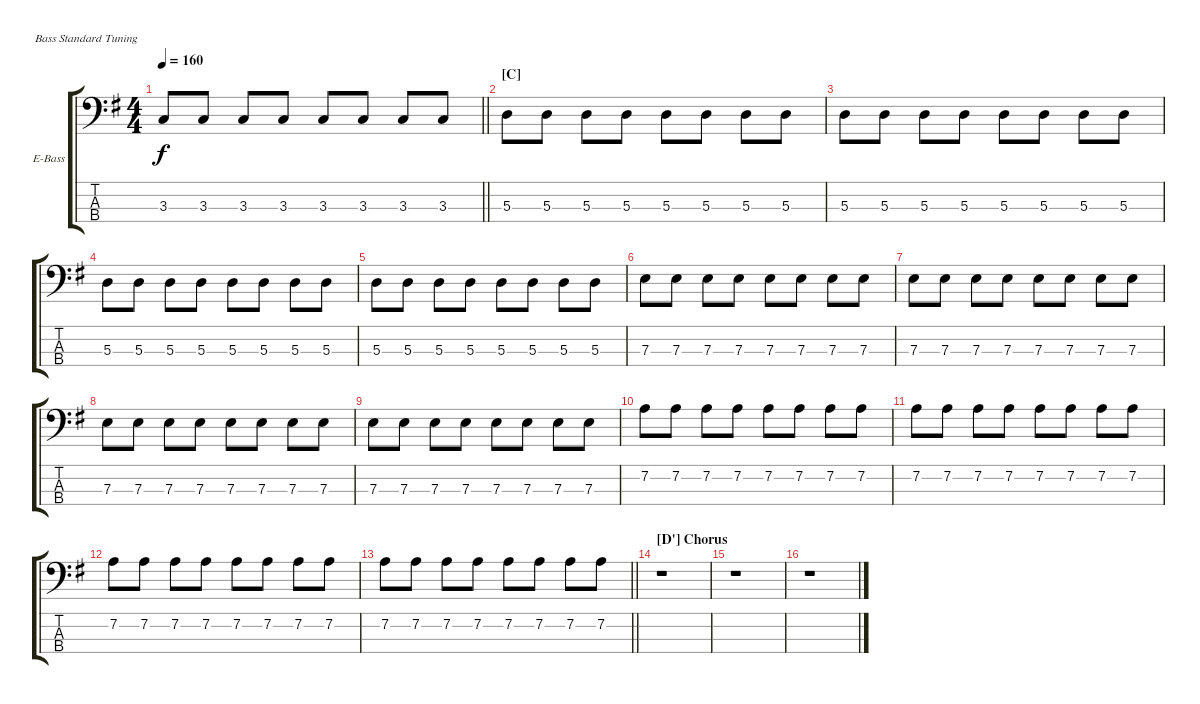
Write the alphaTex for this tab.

\bracketExtendMode groupsimilarinstruments
\firstSystemTrackNameOrientation horizontal
\otherSystemsTrackNameOrientation horizontal
\track ("Nikolaï Fraiture" "E-Bass") {instrument electricbassfinger}
\staff {score tabs}
\tuning (G2 D2 A1 E1)
\ts (4 4)
\tempo 160
\clef f4
\barLineRight lightlight
\ks g
3.3.8{dy f} 3.3.8 3.3.8 3.3.8 3.3.8 3.3.8 3.3.8 3.3.8 |
\section ("C" "")
5.3.8 5.3.8 5.3.8 5.3.8 5.3.8 5.3.8 5.3.8 5.3.8 |
5.3.8 5.3.8 5.3.8 5.3.8 5.3.8 5.3.8 5.3.8 5.3.8 |
5.3.8 5.3.8 5.3.8 5.3.8 5.3.8 5.3.8 5.3.8 5.3.8 |
5.3.8 5.3.8 5.3.8 5.3.8 5.3.8 5.3.8 5.3.8 5.3.8 |
7.3.8 7.3.8 7.3.8 7.3.8 7.3.8 7.3.8 7.3.8 7.3.8 |
7.3.8 7.3.8 7.3.8 7.3.8 7.3.8 7.3.8 7.3.8 7.3.8 |
7.3.8 7.3.8 7.3.8 7.3.8 7.3.8 7.3.8 7.3.8 7.3.8 |
7.3.8 7.3.8 7.3.8 7.3.8 7.3.8 7.3.8 7.3.8 7.3.8 |
7.2.8 7.2.8 7.2.8 7.2.8 7.2.8 7.2.8 7.2.8 7.2.8 |
7.2.8 7.2.8 7.2.8 7.2.8 7.2.8 7.2.8 7.2.8 7.2.8 |
7.2.8 7.2.8 7.2.8 7.2.8 7.2.8 7.2.8 7.2.8 7.2.8 |
\barLineRight lightlight
7.2.8 7.2.8 7.2.8 7.2.8 7.2.8 7.2.8 7.2.8 7.2.8 |
\section ("D'" "Chorus")
r.1 |
r.1 |
r.1
